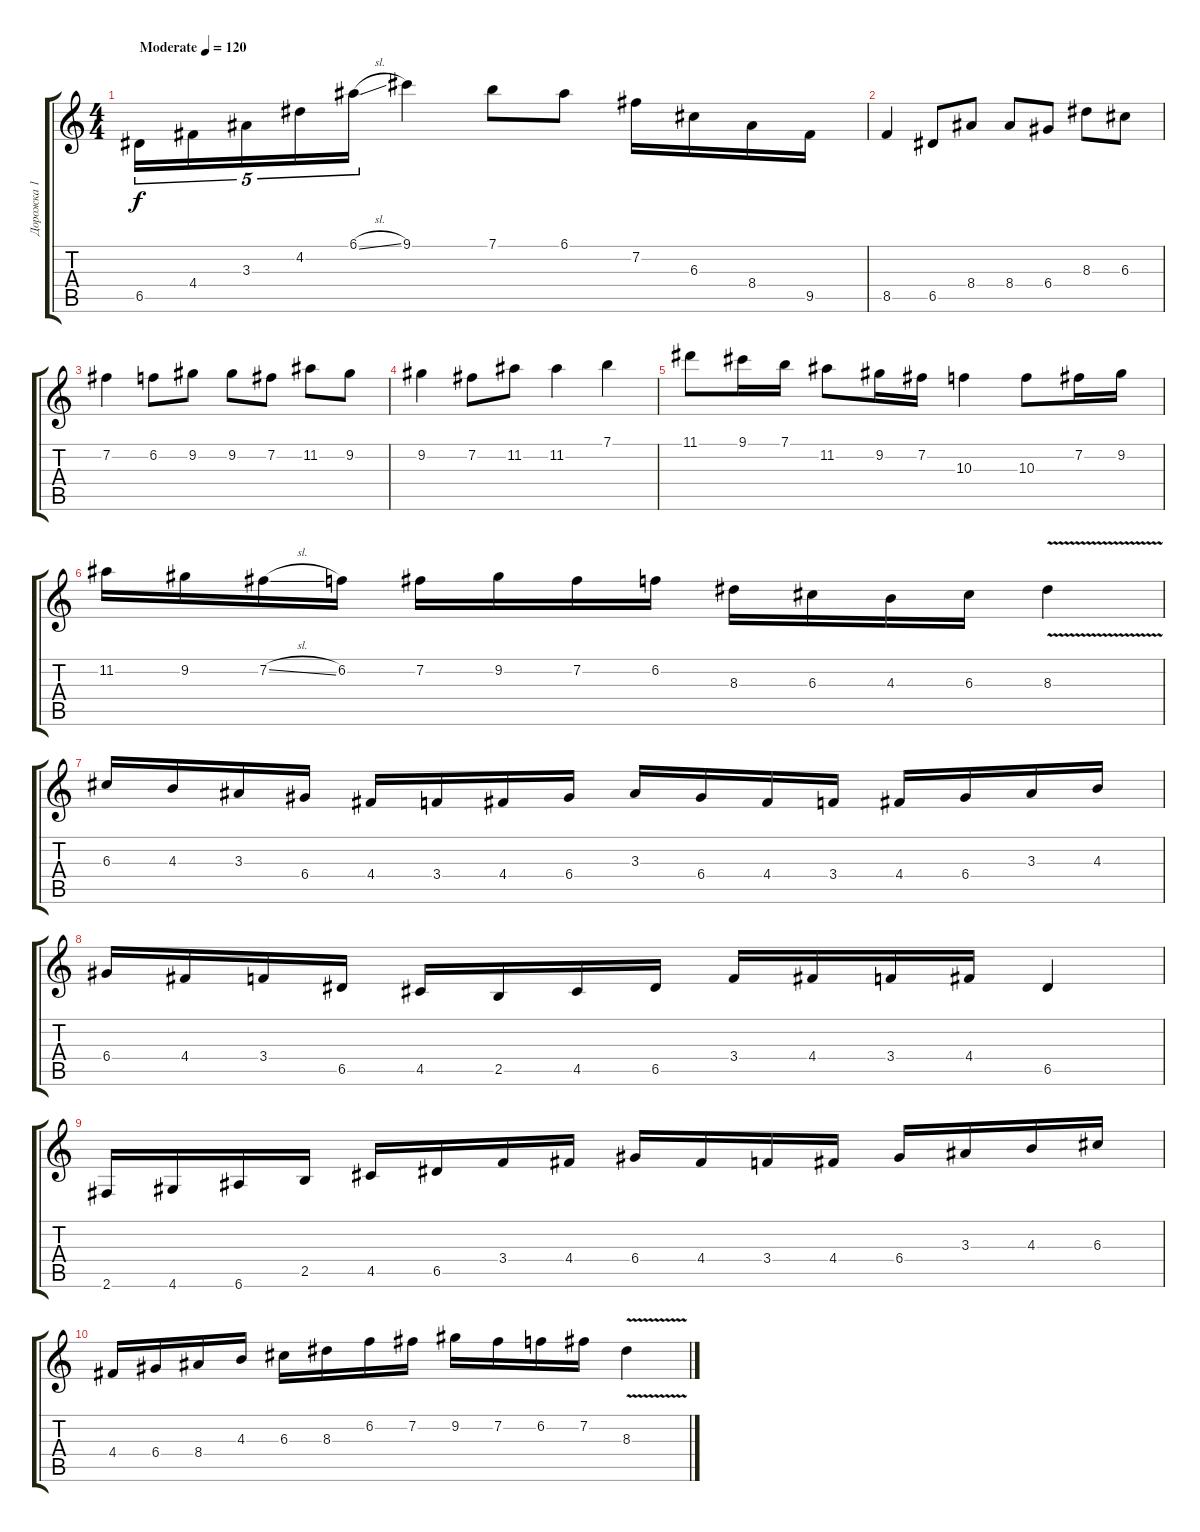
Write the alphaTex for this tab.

\track ("Дорожка 1" "Дорожка 1") {instrument distortionguitar}
\staff {score tabs}
\tuning (E4 B3 G3 D3 A2 E2) {hide}
\ts (4 4)
\tempo (120 "Moderate")
\clef g2
\ks c
6.5.16{tu (5 4) dy f instrument distortionguitar} 4.4.16{tu (5 4)} 3.3.16{tu (5 4)} 4.2.16{tu (5 4)} 6.1{sl}.16{tu (5 4)} 9.1.4 7.1.8 6.1.8 7.2.16 6.3.16 8.4.16 9.5.16 |
8.5.4 6.5.8 8.4.8 8.4.8 6.4.8 8.3.8 6.3.8 |
7.2.4 6.2.8 9.2.8 9.2.8 7.2.8 11.2.8 9.2.8 |
9.2.4 7.2.8 11.2.8 11.2.4 7.1.4 |
11.1.8 9.1.16 7.1.16 11.2.8 9.2.16 7.2.16 10.3.4 10.3.8 7.2.16 9.2.16 |
11.2.16 9.2.16 7.2{sl}.16 6.2.16 7.2.16 9.2.16 7.2.16 6.2.16 8.3.16 6.3.16 4.3.16 6.3.16 8.3{v}.4 |
6.3.16 4.3.16 3.3.16 6.4.16 4.4.16 3.4.16 4.4.16 6.4.16 3.3.16 6.4.16 4.4.16 3.4.16 4.4.16 6.4.16 3.3.16 4.3.16 |
6.4.16 4.4.16 3.4.16 6.5.16 4.5.16 2.5.16 4.5.16 6.5.16 3.4.16 4.4.16 3.4.16 4.4.16 6.5.4 |
2.6.16 4.6.16 6.6.16 2.5.16 4.5.16 6.5.16 3.4.16 4.4.16 6.4.16 4.4.16 3.4.16 4.4.16 6.4.16 3.3.16 4.3.16 6.3.16 |
4.4.16 6.4.16 8.4.16 4.3.16 6.3.16 8.3.16 6.2.16 7.2.16 9.2.16 7.2.16 6.2.16 7.2.16 8.3{v}.4
